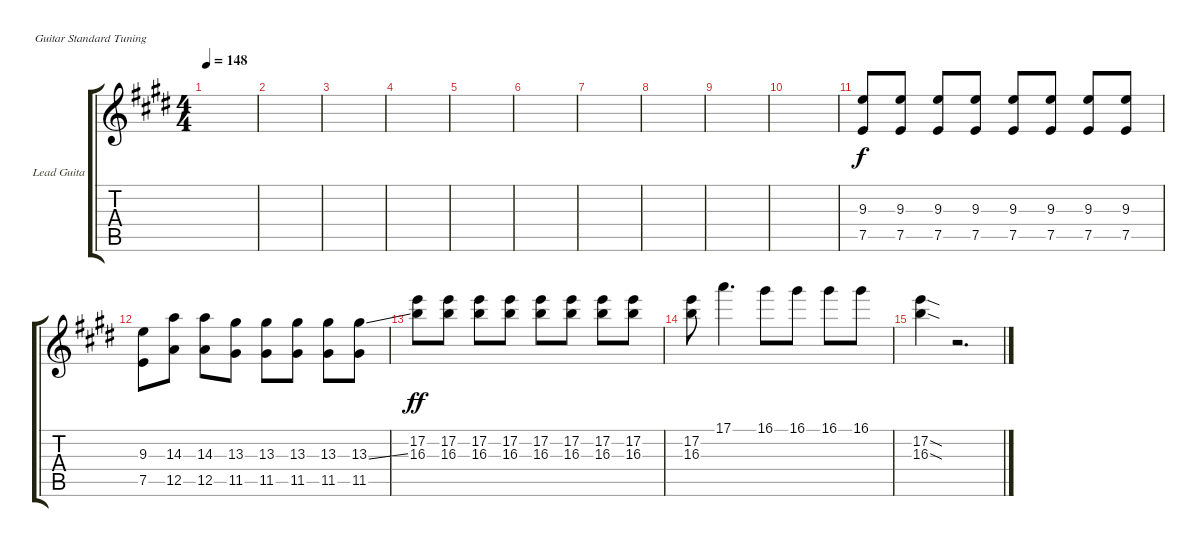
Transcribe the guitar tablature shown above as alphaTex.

\bracketExtendMode groupsimilarinstruments
\firstSystemTrackNameOrientation horizontal
\otherSystemsTrackNameOrientation horizontal
\track ("Lead Guitar" "Lead Guita") {instrument electricguitarclean}
\staff {score tabs}
\tuning (E4 B3 G3 D3 A2 E2)
\ts (4 4)
\tempo 148
\clef g2
\ks e
|
|
|
|
|
|
|
|
|
|
(7.5 9.3).8 (7.5 9.3).8 (7.5 9.3).8 (7.5 9.3).8 (7.5 9.3).8 (7.5 9.3).8 (7.5 9.3).8 (7.5 9.3).8 |
(7.5 9.3).8 (12.5 14.3).8 (12.5 14.3).8 (11.5 13.3).8 (11.5 13.3).8 (11.5 13.3).8 (11.5 13.3).8 (11.5 13.3{ss}).8 |
(16.3 17.2).8{dy ff} (16.3 17.2).8 (16.3 17.2).8 (16.3 17.2).8 (16.3 17.2).8 (16.3 17.2).8 (16.3 17.2).8 (16.3 17.2).8 |
(16.3 17.2).8 17.1.4{d} 16.1.8 16.1.8 16.1.8 16.1.8 |
(16.3{sod} 17.2{sod}).4 r.2{d}
